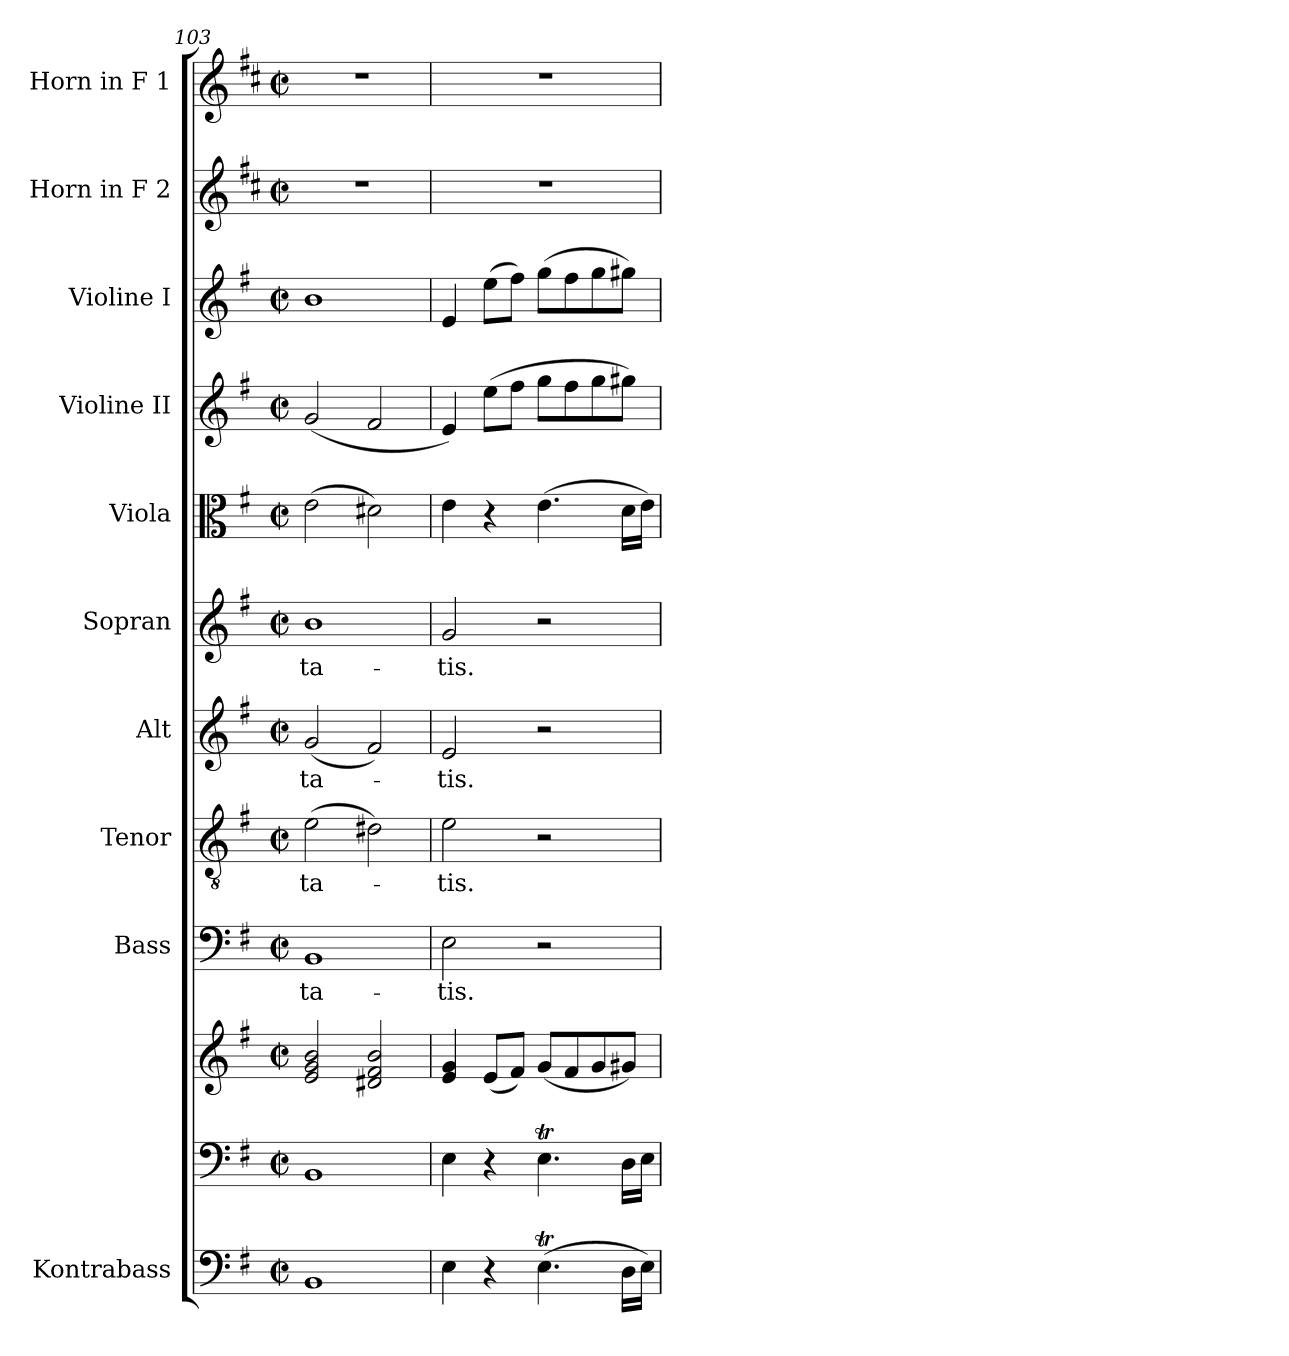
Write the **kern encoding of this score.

**kern	**kern	**kern	**kern	**text	**kern	**text	**kern	**text	**kern	**text	**kern	**kern	**kern	**kern	**kern
*part11	*part10	*part10	*part9	*part9	*part8	*part8	*part7	*part7	*part6	*part6	*part5	*part4	*part3	*part2	*part1
*staff12	*staff11	*staff10	*staff9	*staff9	*staff8	*staff8	*staff7	*staff7	*staff6	*staff6	*staff5	*staff4	*staff3	*staff2	*staff1
*I"Kontrabass	*	*	*I"Bass	*	*I"Tenor	*	*I"Alt	*	*I"Sopran	*	*I"Viola	*I"Violine II	*I"Violine I	*I"Horn in F 2	*I"Horn in F 1
*I'Kb.	*	*	*I'B.	*	*I'T.	*	*I'A.	*	*I'S.	*	*I'Vla.	*I'Vl. II	*I'Vl. I	*	*
*clefF4	*clefF4	*clefG2	*clefF4	*	*clefGv2	*	*clefG2	*	*clefG2	*	*clefC3	*clefG2	*clefG2	*clefG2	*clefG2
*ITrd7c12	*	*	*	*	*	*	*	*	*	*	*	*	*	*ITrd4c7	*ITrd4c7
*k[f#]	*k[f#]	*k[f#]	*k[f#]	*	*k[f#]	*	*k[f#]	*	*k[f#]	*	*k[f#]	*k[f#]	*k[f#]	*k[f#]	*k[f#]
*G:	*G:	*G:	*G:	*	*G:	*	*G:	*	*G:	*	*G:	*G:	*G:	*G:	*G:
*M2/2	*M2/2	*M2/2	*M2/2	*	*M2/2	*	*M2/2	*	*M2/2	*	*M2/2	*M2/2	*M2/2	*M2/2	*M2/2
*met(c|)	*met(c|)	*met(c|)	*met(c|)	*	*met(c|)	*	*met(c|)	*	*met(c|)	*	*met(c|)	*met(c|)	*met(c|)	*met(c|)	*met(c|)
=103	=103	=103	=103	=103	=103	=103	=103	=103	=103	=103	=103	=103	=103	=103	=103
!	!	!	!	!LO:LY:b	!	!LO:LY:b	!	!LO:LY:b	!	!LO:LY:b	!	!	!	!	!
1BBB	1BB	2e/ 2g/ 2b/	1BB	-ta-	(>2e\	-ta-	(<2g/	-ta-	1b	-ta-	(>2e\	(<2g/	1b	1r	1r
.	.	2d#X/ 2f#/ 2b/	.	.	2d#X\)	.	2f#/)	.	.	.	2d#X\)	2f#/	.	.	.
=104	=104	=104	=104	=104	=104	=104	=104	=104	=104	=104	=104	=104	=104	=104	=104
!	!	!	!	!LO:LY:b	!	!LO:LY:b	!	!LO:LY:b	!	!LO:LY:b	!	!	!	!	!
4EE\	4E\	4e/ 4g/	2E\	-tis.	2e\	-tis.	2e/	-tis.	2g/	-tis.	4e\	4e/)	4e/	1r	1r
4r	4r	(<8e/L	.	.	.	.	.	.	.	.	4r	(>8ee\L	(>8ee\L	.	.
.	.	8f#/J)	.	.	.	.	.	.	.	.	.	8ff#\J	8ff#\J)	.	.
(>4.EET\	4.ET\	(<8g/L	2r	.	2r	.	2r	.	2r	.	(>4.e\	8gg\L	(>8gg\L	.	.
.	.	8f#/	.	.	.	.	.	.	.	.	.	8ff#\	8ff#\	.	.
.	.	8g/	.	.	.	.	.	.	.	.	.	8gg\	8gg\	.	.
16DD\LL	16D\LL	8g#X/J)	.	.	.	.	.	.	.	.	16d\LL	8gg#X\J)	8gg#X\J)	.	.
16EE\JJ)	16E\JJ	.	.	.	.	.	.	.	.	.	16e\JJ)	.	.	.	.
=	=	=	=	=	=	=	=	=	=	=	=	=	=	=	=
*-	*-	*-	*-	*-	*-	*-	*-	*-	*-	*-	*-	*-	*-	*-	*-
